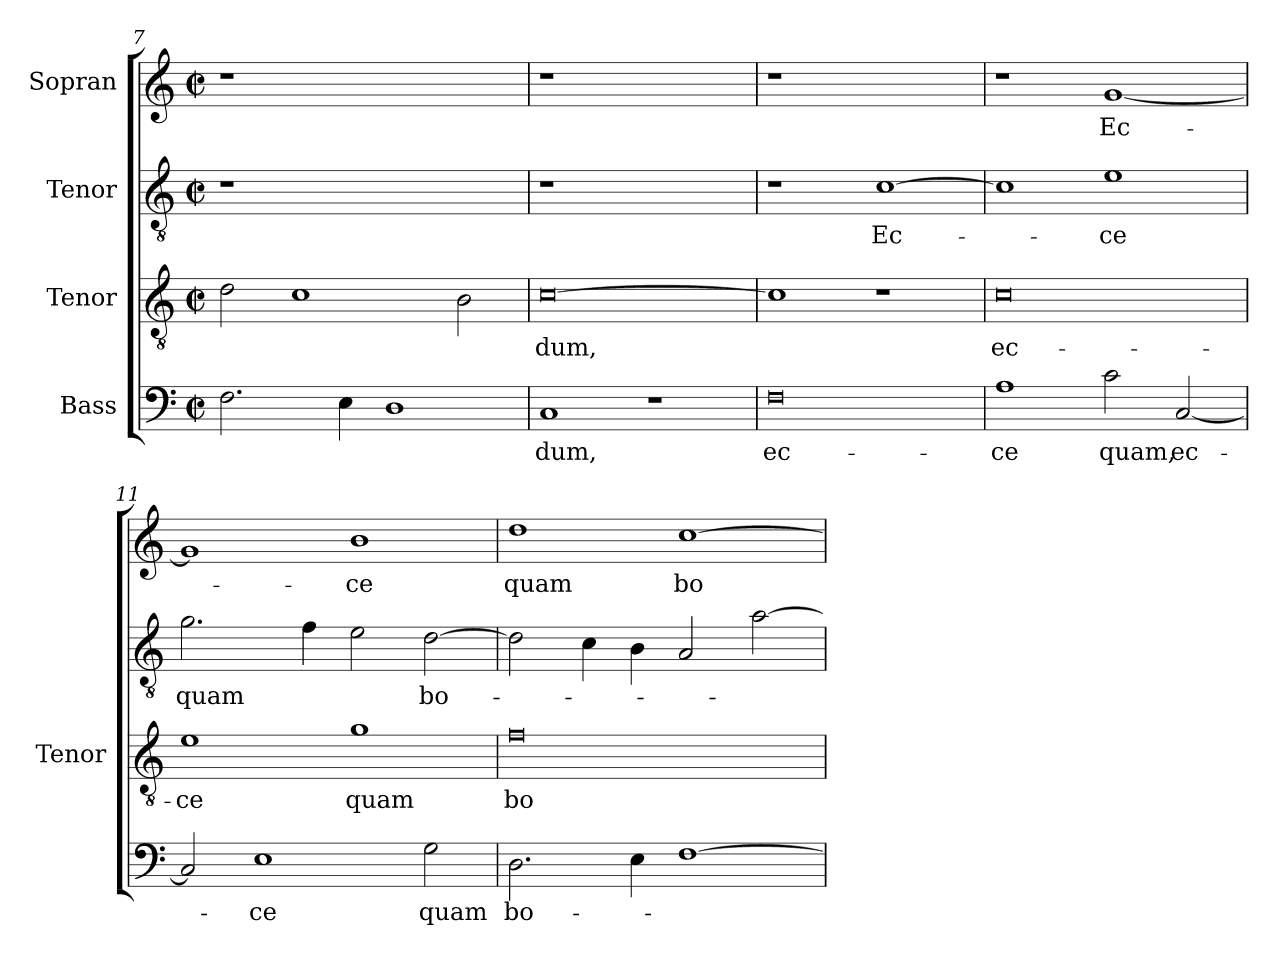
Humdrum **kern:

**kern	**text	**kern	**text	**kern	**text	**kern	**text
*part4	*part4	*part3	*part3	*part2	*part2	*part1	*part1
*staff4	*staff4	*staff3	*staff3	*staff2	*staff2	*staff1	*staff1
*I"Bass	*	*I"Tenor	*	*I"Tenor	*	*I"Sopran	*
*	*	*I'Tenor	*	*	*	*	*
!!LO:LB:g=z
*clefF4	*	*clefGv2	*	*clefGv2	*	*clefG2	*
*	*	*ITrd7c12	*	*ITrd7c12	*	*	*
*k[]	*	*k[]	*	*k[]	*	*k[]	*
*M2/2	*	*M2/2	*	*M2/2	*	*M2/2	*
*met(c|)	*	*met(c|)	*	*met(c|)	*	*met(c|)	*
=7	=7	=7	=7	=7	=7	=7	=7
!	!	!	!	!LO:N:vis=1	!	!LO:N:vis=1	!
2.Fi\	.	2Di\	.	1r	.	1r	.
.	.	1Ci	.	.	.	.	.
4Ei\	.	.	.	.	.	.	.
1Di	.	.	.	1ryy	.	1ryy	.
.	.	2BBi\	.	.	.	.	.
=8	=8	=8	=8	=8	=8	=8	=8
!	!LO:LY:b:color=#000000	!	!	!	!	!	!
!	!	!	!LO:LY:b:color=#000000	!LO:N:vis=1	!	!LO:N:vis=1	!
1Ci	-dum,	[>0Ci	-dum,	1r	.	1r	.
1r	.	.	.	1ryy	.	1ryy	.
=9	=9	=9	=9	=9	=9	=9	=9
!	!LO:LY:b:color=#000000	!	!	!	!	!LO:N:vis=1	!
0Fi	ec-	1Ci]	.	1r	.	1r	.
!	!	!	!	!	!LO:LY:b:color=#000000	!	!
.	.	1r	.	[>1Ci	Ec-	1ryy	.
=10	=10	=10	=10	=10	=10	=10	=10
!	!LO:LY:b:color=#000000	!	!	!	!	!	!
!	!	!	!LO:LY:b:color=#000000	!	!	!	!
1Ai	-ce	0Ci	ec-	1Ci]	.	1r	.
!	!LO:LY:b:color=#000000	!	!	!	!	!	!
!	!	!	!	!	!LO:LY:b:color=#000000	!	!
!	!	!	!	!	!	!	!LO:LY:b:color=#000000
2ci\	quam,	.	.	1Ei	-ce	[<1gi	Ec-
!	!LO:LY:b:color=#000000	!	!	!	!	!	!
[<2Ci/	ec-	.	.	.	.	.	.
=11	=11	=11	=11	=11	=11	=11	=11
!	!	!	!LO:LY:b:color=#000000	!	!	!	!
!	!	!	!	!	!LO:LY:b:color=#000000	!	!
2Ci/]	.	1Ei	-ce	2.Gi\	quam	1gi]	.
!	!LO:LY:b:color=#000000	!	!	!	!	!	!
1Ei	-ce	.	.	.	.	.	.
.	.	.	.	4Fi\	.	.	.
!	!	!	!LO:LY:b:color=#000000	!	!	!	!
!	!	!	!	!	!	!	!LO:LY:b:color=#000000
.	.	1Gi	quam	2Ei\	.	1bi	-ce
!	!LO:LY:b:color=#000000	!	!	!	!	!	!
!	!	!	!	!	!LO:LY:b:color=#000000	!	!
2Gi\	quam	.	.	[>2Di\	bo-	.	.
=12	=12	=12	=12	=12	=12	=12	=12
!	!LO:LY:b:color=#000000	!	!	!	!	!	!
!	!	!	!LO:LY:b:color=#000000	!	!	!	!
!	!	!	!	!	!	!	!LO:LY:b:color=#000000
2.Di\	bo-	0Fi	bo-	2Di\]	.	1ddi	quam
.	.	.	.	4Ci\	.	.	.
4Ei\	.	.	.	4BBi\	.	.	.
!	!	!	!	!	!	!	!LO:LY:b:color=#000000
[>1Fi	.	.	.	2AAi/	.	[>1cci	bo-
.	.	.	.	[>2Ai\	.	.	.
=	=	=	=	=	=	=	=
*-	*-	*-	*-	*-	*-	*-	*-
